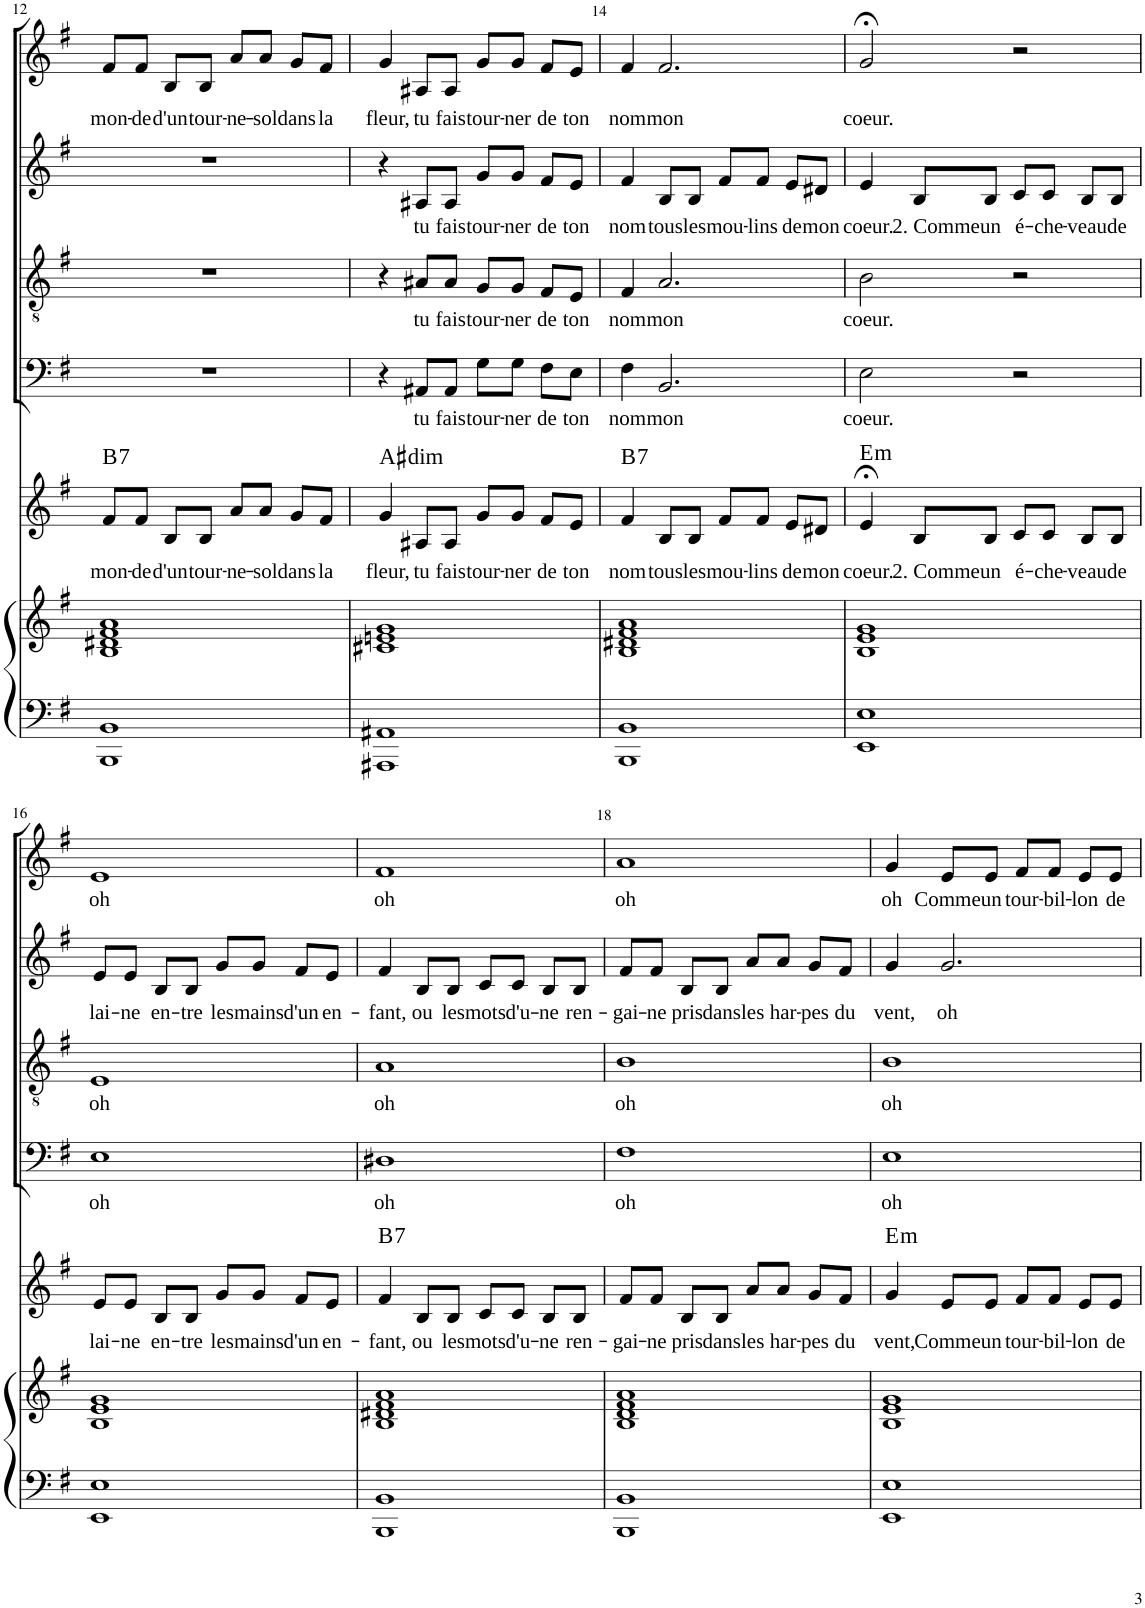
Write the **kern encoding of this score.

**kern	**kern	**kern	**text	**harte	**kern	**text	**kern	**text	**kern	**text	**kern	**text
*part6	*part6	*part5	*part5	*part5	*part4	*part4	*part3	*part3	*part2	*part2	*part1	*part1
*staff7	*staff6	*staff5	*staff5	*	*staff4	*staff4	*staff3	*staff3	*staff2	*staff2	*staff1	*staff1
*I"Piano	*	*I"Voice	*	*	*I"Basse	*	*I"Tenor	*	*I"Alto	*	*I"Soprano	*
*I'Pno	*	*	*	*	*	*	*	*	*	*	*	*
!!LO:PB:g=z
*clefF4	*clefG2	*clefG2	*	*	*clefF4	*	*clefGv2	*	*clefG2	*	*clefG2	*
*k[f#]	*k[f#]	*k[f#]	*	*	*k[f#]	*	*k[f#]	*	*k[f#]	*	*k[f#]	*
*M4/4	*M4/4	*M4/4	*	*	*M4/4	*	*M4/4	*	*M4/4	*	*M4/4	*
=12	=12	=12	=12	=12	=12	=12	=12	=12	=12	=12	=12	=12
!	!	!	!LO:LY:b	!LO:H:kt=7	!	!	!	!	!	!	!	!LO:LY:b
1BBB 1BB	1B 1d#X 1f# 1a	8f#/L	mon-	B:7	1r	.	1r	.	1r	.	8f#/L	mon-
!	!	!	!LO:LY:b	!	!	!	!	!	!	!	!	!LO:LY:b
.	.	8f#/J	-de	.	.	.	.	.	.	.	8f#/J	-de
!	!	!	!LO:LY:b	!	!	!	!	!	!	!	!	!LO:LY:b
.	.	8B/L	d'un	.	.	.	.	.	.	.	8B/L	d'un
!	!	!	!LO:LY:b	!	!	!	!	!	!	!	!	!LO:LY:b
.	.	8B/J	tour-	.	.	.	.	.	.	.	8B/J	tour-
!	!	!	!LO:LY:b	!	!	!	!	!	!	!	!	!LO:LY:b
.	.	8a/L	-ne-	.	.	.	.	.	.	.	8a/L	-ne-
!	!	!	!LO:LY:b	!	!	!	!	!	!	!	!	!LO:LY:b
.	.	8a/J	-sol	.	.	.	.	.	.	.	8a/J	-sol
!	!	!	!LO:LY:b	!	!	!	!	!	!	!	!	!LO:LY:b
.	.	8g/L	dans	.	.	.	.	.	.	.	8g/L	dans
!	!	!	!LO:LY:b	!	!	!	!	!	!	!	!	!LO:LY:b
.	.	8f#/J	la	.	.	.	.	.	.	.	8f#/J	la
=13	=13	=13	=13	=13	=13	=13	=13	=13	=13	=13	=13	=13
!	!	!	!LO:LY:b	!LO:H:kt=dim	!	!	!	!	!	!	!	!LO:LY:b
1AAA#X 1AA#X	1c#X 1en 1g	4g/	fleur,	A#:dim	4r	.	4r	.	4r	.	4g/	fleur,
!	!	!	!LO:LY:b	!	!	!LO:LY:b	!	!LO:LY:b	!	!LO:LY:b	!	!LO:LY:b
.	.	8A#X/L	tu	.	8AA#X/L	tu	8A#X/L	tu	8A#X/L	tu	8A#X/L	tu
!	!	!	!LO:LY:b	!	!	!LO:LY:b	!	!LO:LY:b	!	!LO:LY:b	!	!LO:LY:b
.	.	8A#/J	fais	.	8AA#/J	fais	8A#/J	fais	8A#/J	fais	8A#/J	fais
!	!	!	!LO:LY:b	!	!	!LO:LY:b	!	!LO:LY:b	!	!LO:LY:b	!	!LO:LY:b
.	.	8g/L	tour-	.	8G\L	tour-	8G/L	tour-	8g/L	tour-	8g/L	tour-
!	!	!	!LO:LY:b	!	!	!LO:LY:b	!	!LO:LY:b	!	!LO:LY:b	!	!LO:LY:b
.	.	8g/J	-ner	.	8G\J	-ner	8G/J	-ner	8g/J	-ner	8g/J	-ner
!	!	!	!LO:LY:b	!	!	!LO:LY:b	!	!LO:LY:b	!	!LO:LY:b	!	!LO:LY:b
.	.	8f#/L	de	.	8F#\L	de	8F#/L	de	8f#/L	de	8f#/L	de
!	!	!	!LO:LY:b	!	!	!LO:LY:b	!	!LO:LY:b	!	!LO:LY:b	!	!LO:LY:b
.	.	8e/J	ton	.	8E\J	ton	8E/J	ton	8e/J	ton	8e/J	ton
=14	=14	=14	=14	=14	=14	=14	=14	=14	=14	=14	=14	=14
!	!	!	!LO:LY:b	!LO:H:kt=7	!	!LO:LY:b	!	!LO:LY:b	!	!LO:LY:b	!	!LO:LY:b
1BBB 1BB	1B 1d#X 1f# 1a	4f#/	nom	B:7	4F#\	nom	4F#/	nom	4f#/	nom	4f#/	nom
!	!	!	!LO:LY:b	!	!	!LO:LY:b	!	!LO:LY:b	!	!LO:LY:b	!	!LO:LY:b
.	.	8B/L	tous	.	2.BB/	mon	2.A/	mon	8B/L	tous	2.f#/	mon
!	!	!	!LO:LY:b	!	!	!	!	!	!	!LO:LY:b	!	!
.	.	8B/J	les	.	.	.	.	.	8B/J	les	.	.
!	!	!	!LO:LY:b	!	!	!	!	!	!	!LO:LY:b	!	!
.	.	8f#/L	mou-	.	.	.	.	.	8f#/L	mou-	.	.
!	!	!	!LO:LY:b	!	!	!	!	!	!	!LO:LY:b	!	!
.	.	8f#/J	-lins	.	.	.	.	.	8f#/J	-lins	.	.
!	!	!	!LO:LY:b	!	!	!	!	!	!	!LO:LY:b	!	!
.	.	8e/L	de	.	.	.	.	.	8e/L	de	.	.
!	!	!	!LO:LY:b	!	!	!	!	!	!	!LO:LY:b	!	!
.	.	8d#X/J	mon	.	.	.	.	.	8d#X/J	mon	.	.
=15	=15	=15	=15	=15	=15	=15	=15	=15	=15	=15	=15	=15
!	!	!	!LO:LY:b	!LO:H:kt=m	!	!LO:LY:b	!	!LO:LY:b	!	!LO:LY:b	!	!LO:LY:b
1EE 1E	1B 1e 1g	4e;</	coeur.	E:min	2E\	coeur.	2B\	coeur.	4e/	coeur.	2g;</	coeur.
!	!	!	!LO:LY:b	!	!	!	!	!	!	!LO:LY:b	!	!
.	.	8B/L	2. Comme	.	.	.	.	.	8B/L	2. Comme	.	.
!	!	!	!LO:LY:b	!	!	!	!	!	!	!LO:LY:b	!	!
.	.	8B/J	un	.	.	.	.	.	8B/J	un	.	.
!	!	!	!LO:LY:b	!	!	!	!	!	!	!LO:LY:b	!	!
.	.	8c/L	é-	.	2r	.	2r	.	8c/L	é-	2r	.
!	!	!	!LO:LY:b	!	!	!	!	!	!	!LO:LY:b	!	!
.	.	8c/J	-che-	.	.	.	.	.	8c/J	-che-	.	.
!	!	!	!LO:LY:b	!	!	!	!	!	!	!LO:LY:b	!	!
.	.	8B/L	-veau	.	.	.	.	.	8B/L	-veau	.	.
!	!	!	!LO:LY:b	!	!	!	!	!	!	!LO:LY:b	!	!
.	.	8B/J	de	.	.	.	.	.	8B/J	de	.	.
!!LO:LB:g=z
=16	=16	=16	=16	=16	=16	=16	=16	=16	=16	=16	=16	=16
!	!	!	!LO:LY:b	!	!	!LO:LY:b	!	!LO:LY:b	!	!LO:LY:b	!	!LO:LY:b
1EE 1E	1B 1e 1g	8e/L	lai-	.	1E	oh	1E	oh	8e/L	lai-	1e	oh
!	!	!	!LO:LY:b	!	!	!	!	!	!	!LO:LY:b	!	!
.	.	8e/J	-ne	.	.	.	.	.	8e/J	-ne	.	.
!	!	!	!LO:LY:b	!	!	!	!	!	!	!LO:LY:b	!	!
.	.	8B/L	en-	.	.	.	.	.	8B/L	en-	.	.
!	!	!	!LO:LY:b	!	!	!	!	!	!	!LO:LY:b	!	!
.	.	8B/J	-tre	.	.	.	.	.	8B/J	-tre	.	.
!	!	!	!LO:LY:b	!	!	!	!	!	!	!LO:LY:b	!	!
.	.	8g/L	les	.	.	.	.	.	8g/L	les	.	.
!	!	!	!LO:LY:b	!	!	!	!	!	!	!LO:LY:b	!	!
.	.	8g/J	mains	.	.	.	.	.	8g/J	mains	.	.
!	!	!	!LO:LY:b	!	!	!	!	!	!	!LO:LY:b	!	!
.	.	8f#/L	d'un	.	.	.	.	.	8f#/L	d'un	.	.
!	!	!	!LO:LY:b	!	!	!	!	!	!	!LO:LY:b	!	!
.	.	8e/J	en-	.	.	.	.	.	8e/J	en-	.	.
=17	=17	=17	=17	=17	=17	=17	=17	=17	=17	=17	=17	=17
!	!	!	!LO:LY:b	!LO:H:kt=7	!	!LO:LY:b	!	!LO:LY:b	!	!LO:LY:b	!	!LO:LY:b
1BBB 1BB	1B 1d#X 1f# 1a	4f#/	-fant,	B:7	1D#X	oh	1A	oh	4f#/	-fant,	1f#	oh
!	!	!	!LO:LY:b	!	!	!	!	!	!	!LO:LY:b	!	!
.	.	8B/L	ou	.	.	.	.	.	8B/L	ou	.	.
!	!	!	!LO:LY:b	!	!	!	!	!	!	!LO:LY:b	!	!
.	.	8B/J	les	.	.	.	.	.	8B/J	les	.	.
!	!	!	!LO:LY:b	!	!	!	!	!	!	!LO:LY:b	!	!
.	.	8c/L	mots	.	.	.	.	.	8c/L	mots	.	.
!	!	!	!LO:LY:b	!	!	!	!	!	!	!LO:LY:b	!	!
.	.	8c/J	d'u-	.	.	.	.	.	8c/J	d'u-	.	.
!	!	!	!LO:LY:b	!	!	!	!	!	!	!LO:LY:b	!	!
.	.	8B/L	-ne	.	.	.	.	.	8B/L	-ne	.	.
!	!	!	!LO:LY:b	!	!	!	!	!	!	!LO:LY:b	!	!
.	.	8B/J	ren-	.	.	.	.	.	8B/J	ren-	.	.
=18	=18	=18	=18	=18	=18	=18	=18	=18	=18	=18	=18	=18
!	!	!	!LO:LY:b	!	!	!LO:LY:b	!	!LO:LY:b	!	!LO:LY:b	!	!LO:LY:b
1BBB 1BB	1B 1d 1f# 1a	8f#/L	-gai-	.	1F#	oh	1B	oh	8f#/L	-gai-	1a	oh
!	!	!	!LO:LY:b	!	!	!	!	!	!	!LO:LY:b	!	!
.	.	8f#/J	-ne	.	.	.	.	.	8f#/J	-ne	.	.
!	!	!	!LO:LY:b	!	!	!	!	!	!	!LO:LY:b	!	!
.	.	8B/L	pris	.	.	.	.	.	8B/L	pris	.	.
!	!	!	!LO:LY:b	!	!	!	!	!	!	!LO:LY:b	!	!
.	.	8B/J	dans	.	.	.	.	.	8B/J	dans	.	.
!	!	!	!LO:LY:b	!	!	!	!	!	!	!LO:LY:b	!	!
.	.	8a/L	les	.	.	.	.	.	8a/L	les	.	.
!	!	!	!LO:LY:b	!	!	!	!	!	!	!LO:LY:b	!	!
.	.	8a/J	har-	.	.	.	.	.	8a/J	har-	.	.
!	!	!	!LO:LY:b	!	!	!	!	!	!	!LO:LY:b	!	!
.	.	8g/L	-pes	.	.	.	.	.	8g/L	-pes	.	.
!	!	!	!LO:LY:b	!	!	!	!	!	!	!LO:LY:b	!	!
.	.	8f#/J	du	.	.	.	.	.	8f#/J	du	.	.
=19	=19	=19	=19	=19	=19	=19	=19	=19	=19	=19	=19	=19
!	!	!	!LO:LY:b	!LO:H:kt=m	!	!LO:LY:b	!	!LO:LY:b	!	!LO:LY:b	!	!LO:LY:b
1EE 1E	1B 1e 1g	4g/	vent,	E:min	1E	oh	1B	oh	4g/	vent,	4g/	oh
!	!	!	!LO:LY:b	!	!	!	!	!	!	!LO:LY:b	!	!LO:LY:b
.	.	8e/L	Comme	.	.	.	.	.	2.g/	oh	8e/L	Comme
!	!	!	!LO:LY:b	!	!	!	!	!	!	!	!	!LO:LY:b
.	.	8e/J	un	.	.	.	.	.	.	.	8e/J	un
!	!	!	!LO:LY:b	!	!	!	!	!	!	!	!	!LO:LY:b
.	.	8f#/L	tour-	.	.	.	.	.	.	.	8f#/L	tour-
!	!	!	!LO:LY:b	!	!	!	!	!	!	!	!	!LO:LY:b
.	.	8f#/J	-bil-	.	.	.	.	.	.	.	8f#/J	-bil-
!	!	!	!LO:LY:b	!	!	!	!	!	!	!	!	!LO:LY:b
.	.	8e/L	-lon	.	.	.	.	.	.	.	8e/L	-lon
!	!	!	!LO:LY:b	!	!	!	!	!	!	!	!	!LO:LY:b
.	.	8e/J	de	.	.	.	.	.	.	.	8e/J	de
=	=	=	=	=	=	=	=	=	=	=	=	=
*-	*-	*-	*-	*-	*-	*-	*-	*-	*-	*-	*-	*-
